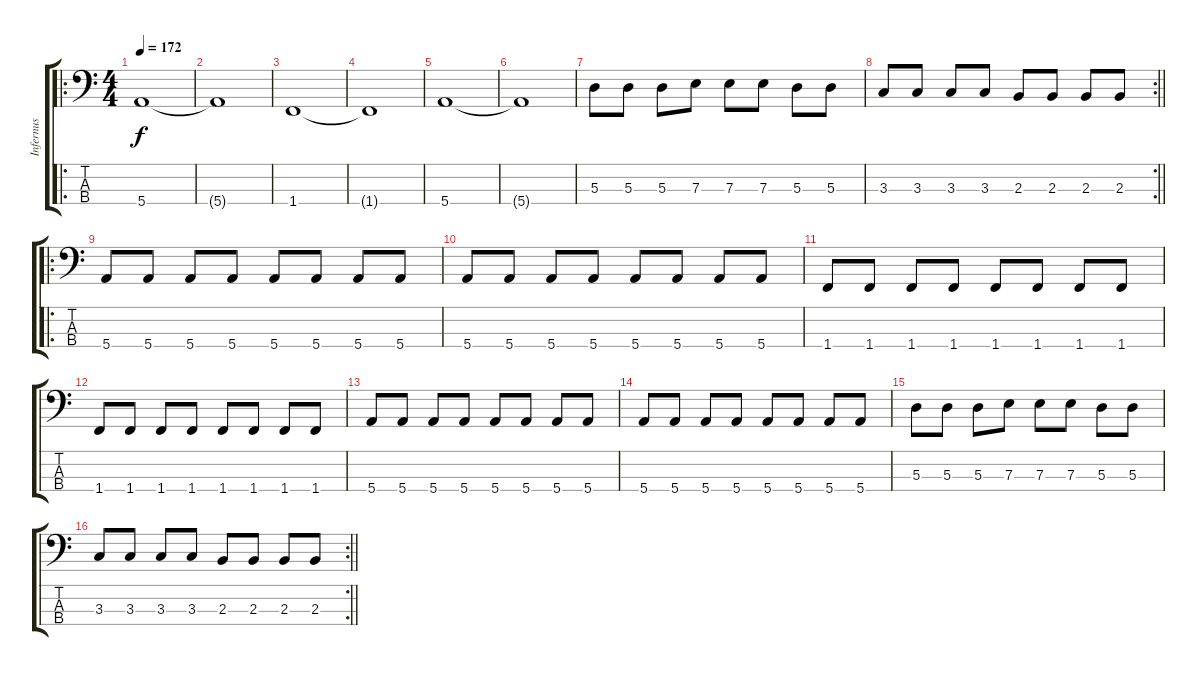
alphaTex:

\track ("Infernus" "Infernus") {instrument electricbassfinger}
\staff {score tabs}
\tuning (G2 D2 A1 E1) {hide}
\ro
\ts (4 4)
\tempo 172
\clef f4
\ks c
5.4.1{dy f} |
5.4{t}.1 |
1.4.1 |
1.4{t}.1 |
5.4.1 |
5.4{t}.1 |
5.3.8 5.3.8 5.3.8 7.3.8 7.3.8 7.3.8 5.3.8 5.3.8 |
\rc 2
\barLineRight lightlight
3.3.8 3.3.8 3.3.8 3.3.8 2.3.8 2.3.8 2.3.8 2.3.8 |
\ro
5.4.8 5.4.8 5.4.8 5.4.8 5.4.8 5.4.8 5.4.8 5.4.8 |
5.4.8 5.4.8 5.4.8 5.4.8 5.4.8 5.4.8 5.4.8 5.4.8 |
1.4.8 1.4.8 1.4.8 1.4.8 1.4.8 1.4.8 1.4.8 1.4.8 |
1.4.8 1.4.8 1.4.8 1.4.8 1.4.8 1.4.8 1.4.8 1.4.8 |
5.4.8 5.4.8 5.4.8 5.4.8 5.4.8 5.4.8 5.4.8 5.4.8 |
5.4.8 5.4.8 5.4.8 5.4.8 5.4.8 5.4.8 5.4.8 5.4.8 |
5.3.8 5.3.8 5.3.8 7.3.8 7.3.8 7.3.8 5.3.8 5.3.8 |
\rc 2
\barLineRight lightlight
3.3.8 3.3.8 3.3.8 3.3.8 2.3.8 2.3.8 2.3.8 2.3.8
